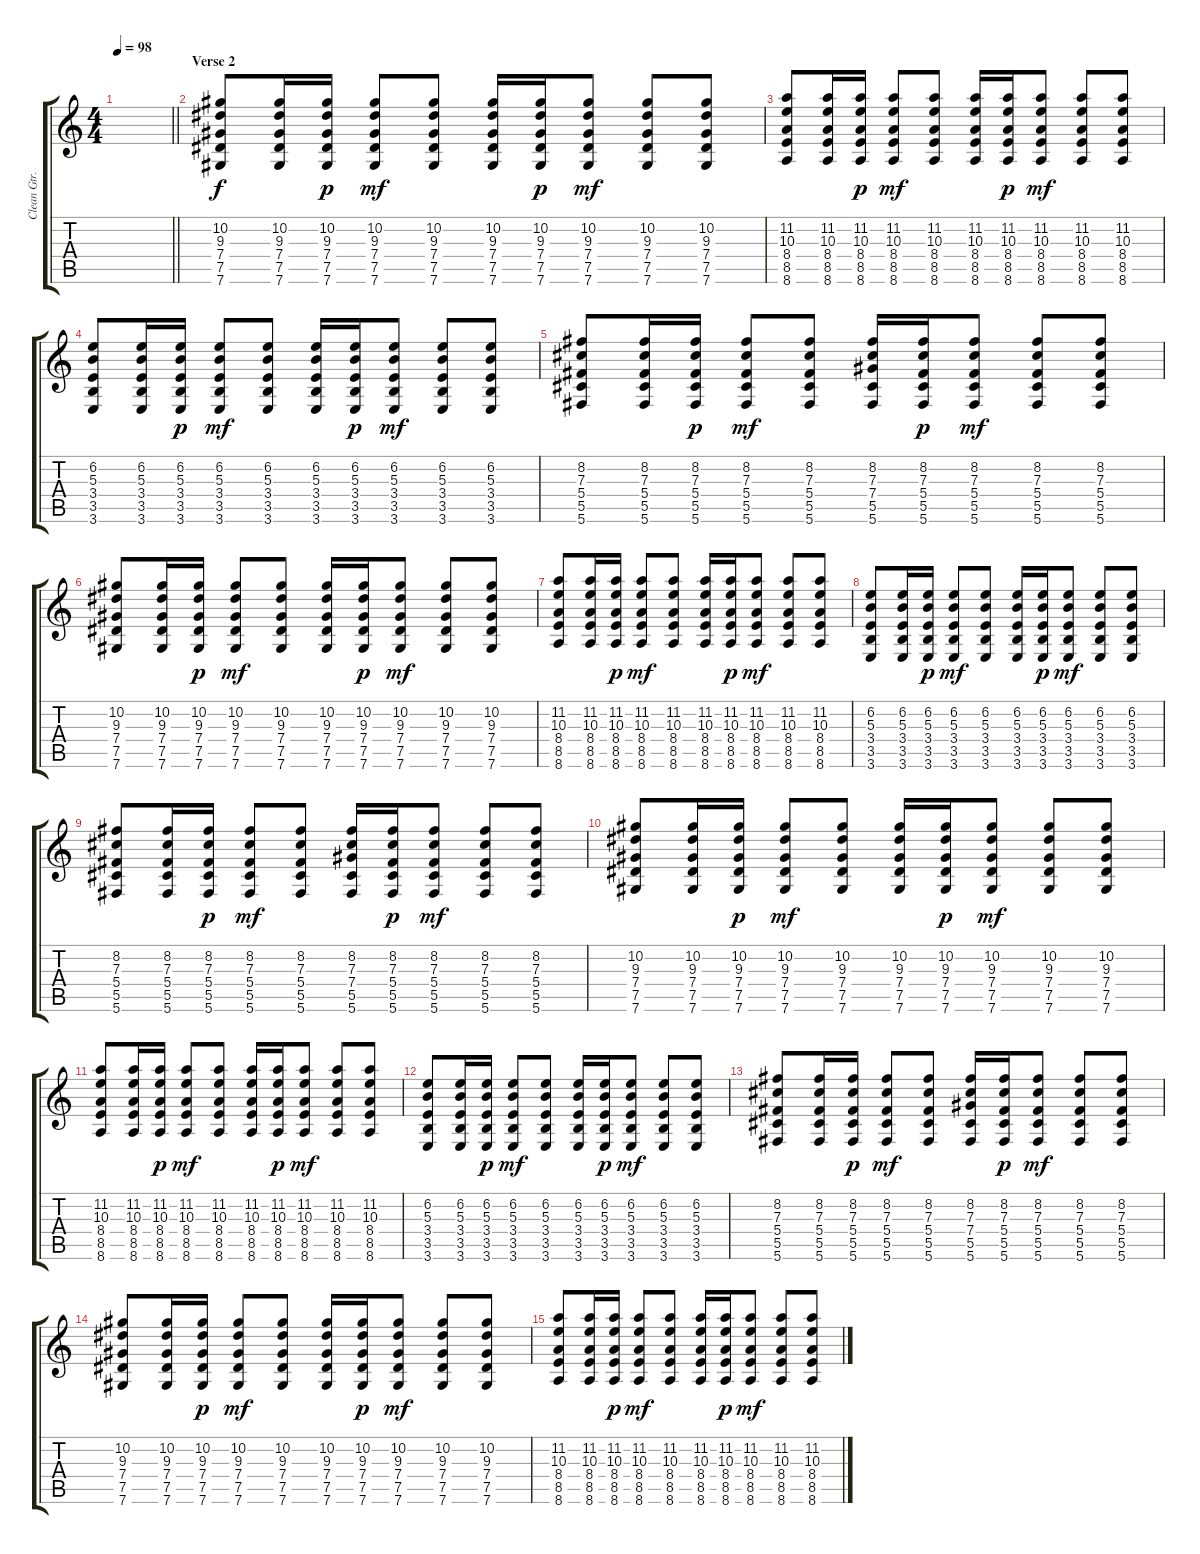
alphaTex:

\track ("Clean Gtr. 1" "Clean Gtr.") {instrument electricguitarclean}
\staff {score tabs}
\tuning (Eb4 Bb3 Gb3 Db3 Ab2 Db2) {hide}
\ts (4 4)
\tempo 98
\clef g2
\barLineRight lightlight
\ks c
|
\section ("" "Verse 2")
(10.2 9.3 7.4 7.5 7.6).8 (10.2 9.3 7.4 7.5 7.6).16 (10.2 9.3 7.4 7.5 7.6).16{dy p} (10.2 9.3 7.4 7.5 7.6).8{dy mf} (10.2 9.3 7.4 7.5 7.6).8 (10.2 9.3 7.4 7.5 7.6).16 (10.2 9.3 7.4 7.5 7.6).16{dy p} (10.2 9.3 7.4 7.5 7.6).8{dy mf} (10.2 9.3 7.4 7.5 7.6).8 (10.2 9.3 7.4 7.5 7.6).8 |
(11.2 10.3 8.4 8.5 8.6).8 (11.2 10.3 8.4 8.5 8.6).16 (11.2 10.3 8.4 8.5 8.6).16{dy p} (11.2 10.3 8.4 8.5 8.6).8{dy mf} (11.2 10.3 8.4 8.5 8.6).8 (11.2 10.3 8.4 8.5 8.6).16 (11.2 10.3 8.4 8.5 8.6).16{dy p} (11.2 10.3 8.4 8.5 8.6).8{dy mf} (11.2 10.3 8.4 8.5 8.6).8 (11.2 10.3 8.4 8.5 8.6).8 |
(6.2 5.3 3.4 3.5 3.6).8 (6.2 5.3 3.4 3.5 3.6).16 (6.2 5.3 3.4 3.5 3.6).16{dy p} (6.2 5.3 3.4 3.5 3.6).8{dy mf} (6.2 5.3 3.4 3.5 3.6).8 (6.2 5.3 3.4 3.5 3.6).16 (6.2 5.3 3.4 3.5 3.6).16{dy p} (6.2 5.3 3.4 3.5 3.6).8{dy mf} (6.2 5.3 3.4 3.5 3.6).8 (6.2 5.3 3.4 3.5 3.6).8 |
(8.2 7.3 5.4 5.5 5.6).8 (8.2 7.3 5.4 5.5 5.6).16 (8.2 7.3 5.4 5.5 5.6).16{dy p} (8.2 7.3 5.4 5.5 5.6).8{dy mf} (8.2 7.3 5.4 5.5 5.6).8 (8.2 7.3 7.4 5.5 5.6).16 (8.2 7.3 5.4 5.5 5.6).16{dy p} (8.2 7.3 5.4 5.5 5.6).8{dy mf} (8.2 7.3 5.4 5.5 5.6).8 (8.2 7.3 5.4 5.5 5.6).8 |
(10.2 9.3 7.4 7.5 7.6).8 (10.2 9.3 7.4 7.5 7.6).16 (10.2 9.3 7.4 7.5 7.6).16{dy p} (10.2 9.3 7.4 7.5 7.6).8{dy mf} (10.2 9.3 7.4 7.5 7.6).8 (10.2 9.3 7.4 7.5 7.6).16 (10.2 9.3 7.4 7.5 7.6).16{dy p} (10.2 9.3 7.4 7.5 7.6).8{dy mf} (10.2 9.3 7.4 7.5 7.6).8 (10.2 9.3 7.4 7.5 7.6).8 |
(11.2 10.3 8.4 8.5 8.6).8 (11.2 10.3 8.4 8.5 8.6).16 (11.2 10.3 8.4 8.5 8.6).16{dy p} (11.2 10.3 8.4 8.5 8.6).8{dy mf} (11.2 10.3 8.4 8.5 8.6).8 (11.2 10.3 8.4 8.5 8.6).16 (11.2 10.3 8.4 8.5 8.6).16{dy p} (11.2 10.3 8.4 8.5 8.6).8{dy mf} (11.2 10.3 8.4 8.5 8.6).8 (11.2 10.3 8.4 8.5 8.6).8 |
(6.2 5.3 3.4 3.5 3.6).8 (6.2 5.3 3.4 3.5 3.6).16 (6.2 5.3 3.4 3.5 3.6).16{dy p} (6.2 5.3 3.4 3.5 3.6).8{dy mf} (6.2 5.3 3.4 3.5 3.6).8 (6.2 5.3 3.4 3.5 3.6).16 (6.2 5.3 3.4 3.5 3.6).16{dy p} (6.2 5.3 3.4 3.5 3.6).8{dy mf} (6.2 5.3 3.4 3.5 3.6).8 (6.2 5.3 3.4 3.5 3.6).8 |
(8.2 7.3 5.4 5.5 5.6).8 (8.2 7.3 5.4 5.5 5.6).16 (8.2 7.3 5.4 5.5 5.6).16{dy p} (8.2 7.3 5.4 5.5 5.6).8{dy mf} (8.2 7.3 5.4 5.5 5.6).8 (8.2 7.3 7.4 5.5 5.6).16 (8.2 7.3 5.4 5.5 5.6).16{dy p} (8.2 7.3 5.4 5.5 5.6).8{dy mf} (8.2 7.3 5.4 5.5 5.6).8 (8.2 7.3 5.4 5.5 5.6).8 |
(10.2 9.3 7.4 7.5 7.6).8 (10.2 9.3 7.4 7.5 7.6).16 (10.2 9.3 7.4 7.5 7.6).16{dy p} (10.2 9.3 7.4 7.5 7.6).8{dy mf} (10.2 9.3 7.4 7.5 7.6).8 (10.2 9.3 7.4 7.5 7.6).16 (10.2 9.3 7.4 7.5 7.6).16{dy p} (10.2 9.3 7.4 7.5 7.6).8{dy mf} (10.2 9.3 7.4 7.5 7.6).8 (10.2 9.3 7.4 7.5 7.6).8 |
(11.2 10.3 8.4 8.5 8.6).8 (11.2 10.3 8.4 8.5 8.6).16 (11.2 10.3 8.4 8.5 8.6).16{dy p} (11.2 10.3 8.4 8.5 8.6).8{dy mf} (11.2 10.3 8.4 8.5 8.6).8 (11.2 10.3 8.4 8.5 8.6).16 (11.2 10.3 8.4 8.5 8.6).16{dy p} (11.2 10.3 8.4 8.5 8.6).8{dy mf} (11.2 10.3 8.4 8.5 8.6).8 (11.2 10.3 8.4 8.5 8.6).8 |
(6.2 5.3 3.4 3.5 3.6).8 (6.2 5.3 3.4 3.5 3.6).16 (6.2 5.3 3.4 3.5 3.6).16{dy p} (6.2 5.3 3.4 3.5 3.6).8{dy mf} (6.2 5.3 3.4 3.5 3.6).8 (6.2 5.3 3.4 3.5 3.6).16 (6.2 5.3 3.4 3.5 3.6).16{dy p} (6.2 5.3 3.4 3.5 3.6).8{dy mf} (6.2 5.3 3.4 3.5 3.6).8 (6.2 5.3 3.4 3.5 3.6).8 |
(8.2 7.3 5.4 5.5 5.6).8 (8.2 7.3 5.4 5.5 5.6).16 (8.2 7.3 5.4 5.5 5.6).16{dy p} (8.2 7.3 5.4 5.5 5.6).8{dy mf} (8.2 7.3 5.4 5.5 5.6).8 (8.2 7.3 7.4 5.5 5.6).16 (8.2 7.3 5.4 5.5 5.6).16{dy p} (8.2 7.3 5.4 5.5 5.6).8{dy mf} (8.2 7.3 5.4 5.5 5.6).8 (8.2 7.3 5.4 5.5 5.6).8 |
(10.2 9.3 7.4 7.5 7.6).8 (10.2 9.3 7.4 7.5 7.6).16 (10.2 9.3 7.4 7.5 7.6).16{dy p} (10.2 9.3 7.4 7.5 7.6).8{dy mf} (10.2 9.3 7.4 7.5 7.6).8 (10.2 9.3 7.4 7.5 7.6).16 (10.2 9.3 7.4 7.5 7.6).16{dy p} (10.2 9.3 7.4 7.5 7.6).8{dy mf} (10.2 9.3 7.4 7.5 7.6).8 (10.2 9.3 7.4 7.5 7.6).8 |
(11.2 10.3 8.4 8.5 8.6).8 (11.2 10.3 8.4 8.5 8.6).16 (11.2 10.3 8.4 8.5 8.6).16{dy p} (11.2 10.3 8.4 8.5 8.6).8{dy mf} (11.2 10.3 8.4 8.5 8.6).8 (11.2 10.3 8.4 8.5 8.6).16 (11.2 10.3 8.4 8.5 8.6).16{dy p} (11.2 10.3 8.4 8.5 8.6).8{dy mf} (11.2 10.3 8.4 8.5 8.6).8 (11.2 10.3 8.4 8.5 8.6).8
